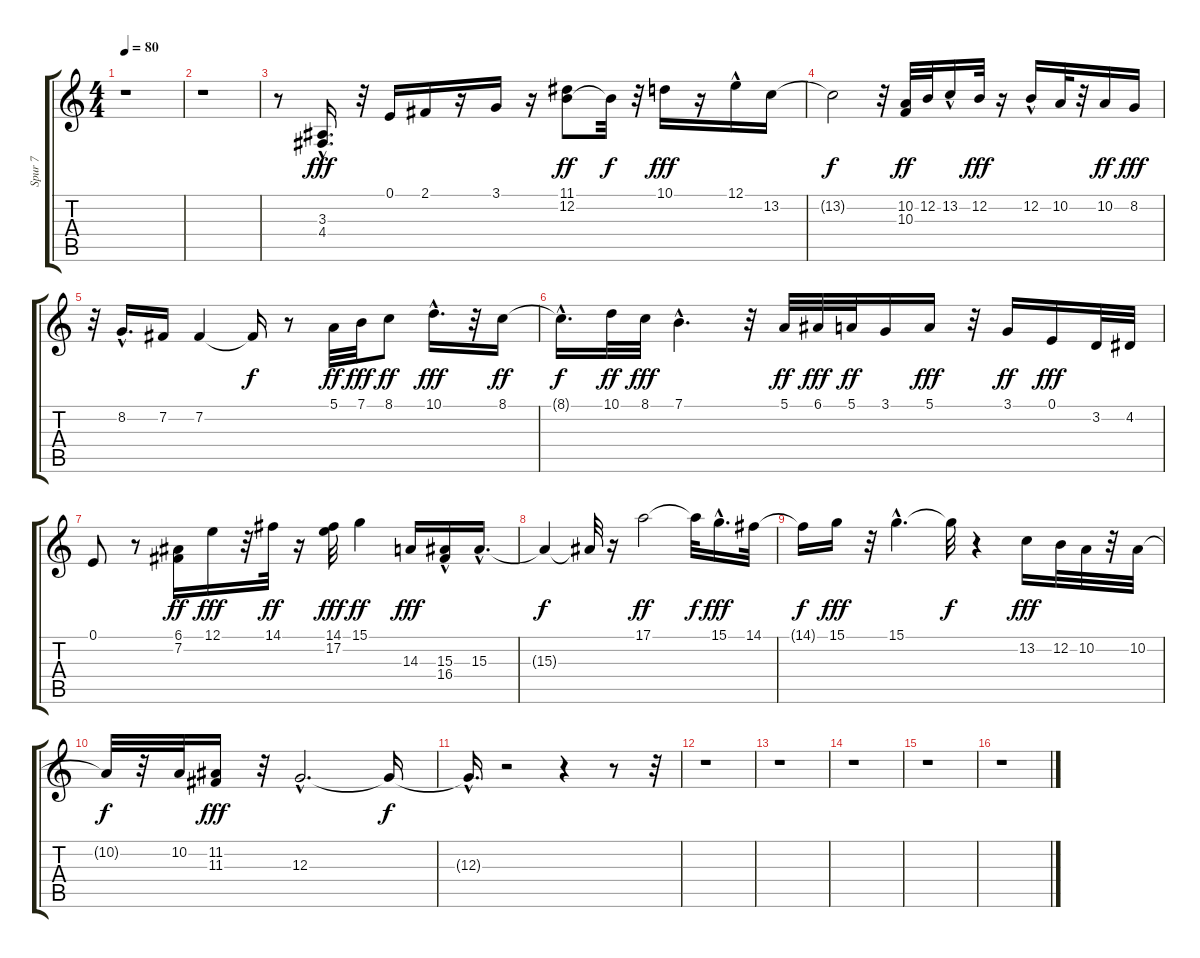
\track ("Spur 7" "Spur 7") {instrument altosax}
\staff {score tabs}
\tuning (E4 B3 G3 D3 A2 E2) {hide}
\ts (4 4)
\tempo 80
\clef g2
\ks c
r.1{dy fff} |
r.1 |
r.8 (3.3 4.4{hac}).16{d} r.32 0.1.16 2.1.16 r.16 3.1.16 r.16 (11.1 12.2).8{dy ff} 12.2{t}.32{dy f} r.32 10.1.16{dy fff} r.16 12.1{hac}.16 13.2.16 |
13.2{t}.2{dy f} r.32 (10.2 10.3).32{dy ff} 12.2.32 13.2{hac}.16 12.2.32{dy fff} r.16 12.2{hac}.16 10.2.32 r.32 10.2.16{dy ff} 8.2.16{dy fff} |
r.32 8.2{hac}.16{d} 7.2.16 7.2.4 7.2{t}.16{dy f} r.8 5.1.32{dy ff} 7.1.32{dy fff} 8.1.8{dy ff} 10.1{hac}.16{d dy fff} r.32 8.1.16{dy ff} |
8.1{hac t}.16{d dy f} 10.1.32{dy ff} 8.1.32{dy fff} 7.1{hac}.4{d} r.32 5.1.32{dy ff} 6.1.32{dy fff} 5.1.32{dy ff} 3.1.16 5.1.16{dy fff} r.32 3.1.16{dy ff} 0.1.16{dy fff} 3.2.32 4.2.32 |
0.1.8 r.8 (6.1 7.2).16{dy ff} 12.1.16{dy fff} r.32 14.1.32{dy ff} r.16 (14.1 17.2).32{dy fff} 15.1.4{dy ff} 14.3.16{dy fff} (15.3 16.4{hac}).16 15.3{hac}.16{d} |
15.3{t}.4{dy f} 15.3{t}.32 r.16 17.1.2{dy ff} 17.1{t}.32{dy f} 15.1{hac}.16{d dy fff} 14.1.32 |
14.1{t}.16{dy f} 15.1.16{dy fff} r.32 15.1{hac}.4{d} 15.1{t}.32{dy f} r.4 13.2.16{dy fff} 12.2.32 10.2.32 r.32 10.2.32 |
10.2{t}.32{dy f} r.32 10.2.32 (11.2 11.3).16{dy fff} r.32 12.3{hac}.2{d} 12.3{t}.16{dy f} |
12.3{hac t}.16{d} r.2 r.4 r.8 r.32 |
r.1 |
r.1 |
r.1 |
r.1 |
r.1
